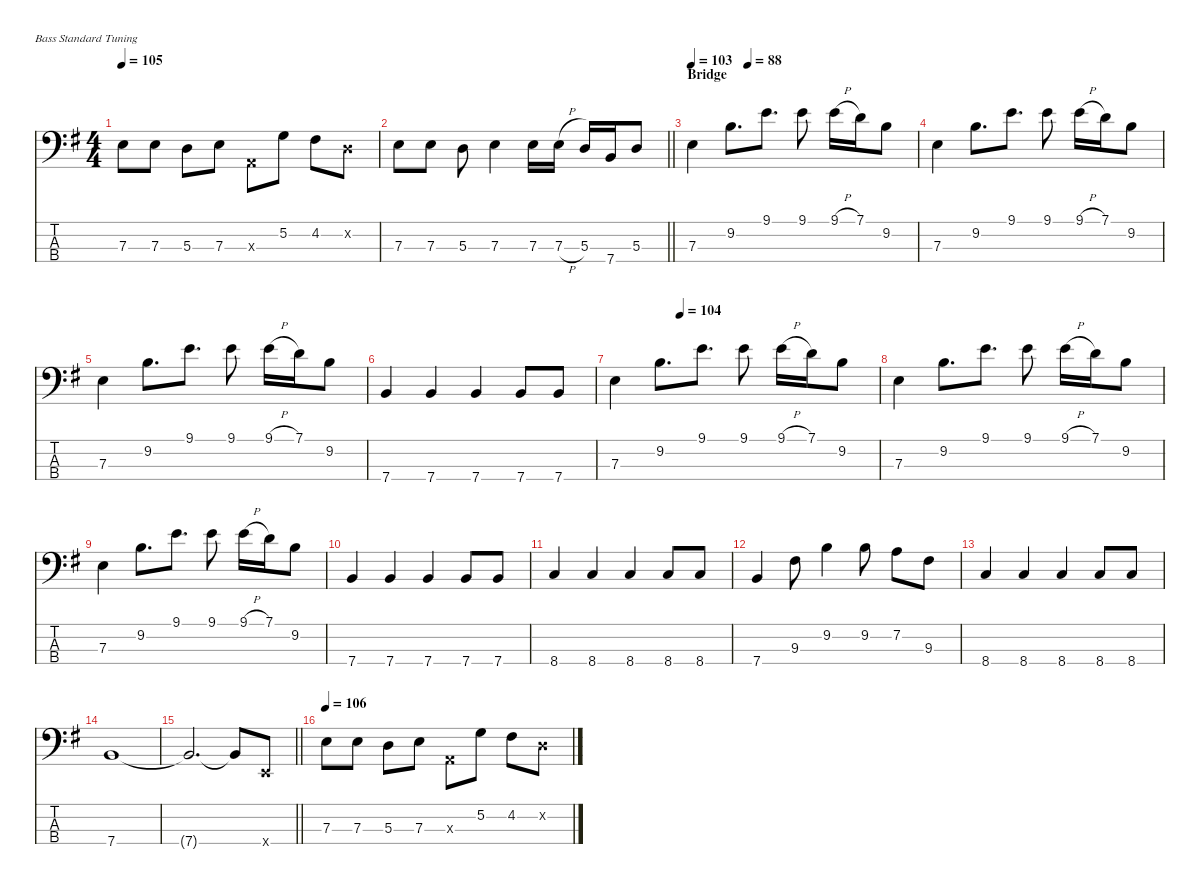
\defaultSystemsLayout 4
\hideDynamics
\bracketExtendMode nobrackets
\singleTrackTrackNamePolicy hidden
\multiTrackTrackNamePolicy hidden
\firstSystemTrackNameMode fullname
\firstSystemTrackNameOrientation horizontal
\otherSystemsTrackNameOrientation horizontal
\track ("Geezer" "el.bs.") {instrument electricbassfinger}
\staff {score tabs}
\tuning (G2 D2 A1 E1)
\ts (4 4)
\tempo 105
\clef f4
\ks eminor
7.3{acc forcenatural}.8{dy f beam Down} 7.3{acc forcenatural}.8{beam Down} 5.3{acc forcenatural}.8{beam Down} 7.3{acc forcenatural}.8{beam Down} 0.3{x acc forcenatural}.8{beam Down} 5.2{acc forcenatural}.8{beam Down} 4.2{acc #}.8{beam Down} 0.2{x acc forcenatural}.8{beam Down} |
\barLineRight lightlight
7.3{acc forcenatural}.8{beam Down} 7.3{acc forcenatural}.8{beam Down} 5.3{acc forcenatural}.8{beam Down} 7.3{acc forcenatural}.4{beam Down} 7.3{acc forcenatural}.16{beam Down} 7.3{h acc forcenatural}.16{beam Down} 5.3{acc forcenatural}.16{beam Up} 7.4{acc forcenatural}.16{beam Up} 5.3{acc forcenatural}.8{beam Up} |
\section ("" "Bridge")
\tempo 103
\tempo (88 0.25)
7.3{acc forcenatural}.4{dy mf beam Down} 9.2{acc forcenatural}.8{d beam Down} 9.1{acc forcenatural}.8{d beam Down} 9.1{acc forcenatural}.8{beam Down} 9.1{h acc forcenatural}.16{beam Down} 7.1{acc forcenatural}.16{beam Down} 9.2{acc forcenatural}.8{beam Down} |
7.3{acc forcenatural}.4{beam Down} 9.2{acc forcenatural}.8{d beam Down} 9.1{acc forcenatural}.8{d beam Down} 9.1{acc forcenatural}.8{beam Down} 9.1{h acc forcenatural}.16{beam Down} 7.1{acc forcenatural}.16{beam Down} 9.2{acc forcenatural}.8{beam Down} |
7.3{acc forcenatural}.4{beam Down} 9.2{acc forcenatural}.8{d beam Down} 9.1{acc forcenatural}.8{d beam Down} 9.1{acc forcenatural}.8{beam Down} 9.1{h acc forcenatural}.16{beam Down} 7.1{acc forcenatural}.16{beam Down} 9.2{acc forcenatural}.8{beam Down} |
7.4{acc forcenatural}.4{beam Up} 7.4{acc forcenatural}.4{beam Up} 7.4{acc forcenatural}.4{beam Up} 7.4{acc forcenatural}.8{beam Up} 7.4{acc forcenatural}.8{beam Up} |
\tempo (104 0.25)
7.3{acc forcenatural}.4{beam Down} 9.2{acc forcenatural}.8{d beam Down} 9.1{acc forcenatural}.8{d beam Down} 9.1{acc forcenatural}.8{beam Down} 9.1{h acc forcenatural}.16{beam Down} 7.1{acc forcenatural}.16{beam Down} 9.2{acc forcenatural}.8{beam Down} |
7.3{acc forcenatural}.4{beam Down} 9.2{acc forcenatural}.8{d beam Down} 9.1{acc forcenatural}.8{d beam Down} 9.1{acc forcenatural}.8{beam Down} 9.1{h acc forcenatural}.16{beam Down} 7.1{acc forcenatural}.16{beam Down} 9.2{acc forcenatural}.8{beam Down} |
7.3{acc forcenatural}.4{beam Down} 9.2{acc forcenatural}.8{d beam Down} 9.1{acc forcenatural}.8{d beam Down} 9.1{acc forcenatural}.8{beam Down} 9.1{h acc forcenatural}.16{beam Down} 7.1{acc forcenatural}.16{beam Down} 9.2{acc forcenatural}.8{beam Down} |
7.4{acc forcenatural}.4{beam Up} 7.4{acc forcenatural}.4{beam Up} 7.4{acc forcenatural}.4{beam Up} 7.4{acc forcenatural}.8{beam Up} 7.4{acc forcenatural}.8{beam Up} |
8.4{acc forcenatural}.4{beam Up} 8.4{acc forcenatural}.4{beam Up} 8.4{acc forcenatural}.4{beam Up} 8.4{acc forcenatural}.8{beam Up} 8.4{acc forcenatural}.8{beam Up} |
7.4{acc forcenatural}.4{beam Up} 9.3{acc #}.8{beam Down} 9.2{acc forcenatural}.4{beam Down} 9.2{acc forcenatural}.8{beam Down} 7.2{acc forcenatural}.8{beam Down} 9.3{acc #}.8{beam Down} |
8.4{acc forcenatural}.4{beam Up} 8.4{acc forcenatural}.4{beam Up} 8.4{acc forcenatural}.4{beam Up} 8.4{acc forcenatural}.8{beam Up} 8.4{acc forcenatural}.8{beam Up} |
7.4{acc forcenatural}.1{beam Up} |
\barLineRight lightlight
7.4{t acc forcenatural}.2{d beam Up} 7.4{t acc forcenatural}.8{beam Up} 0.4{x acc forcenatural}.8{beam Up} |
\section ("" "")
\tempo 106
7.3{acc forcenatural}.8{dy f beam Down} 7.3{acc forcenatural}.8{beam Down} 5.3{acc forcenatural}.8{beam Down} 7.3{acc forcenatural}.8{beam Down} 0.3{x acc forcenatural}.8{beam Down} 5.2{acc forcenatural}.8{beam Down} 4.2{acc #}.8{beam Down} 0.2{x acc forcenatural}.8{beam Down}
